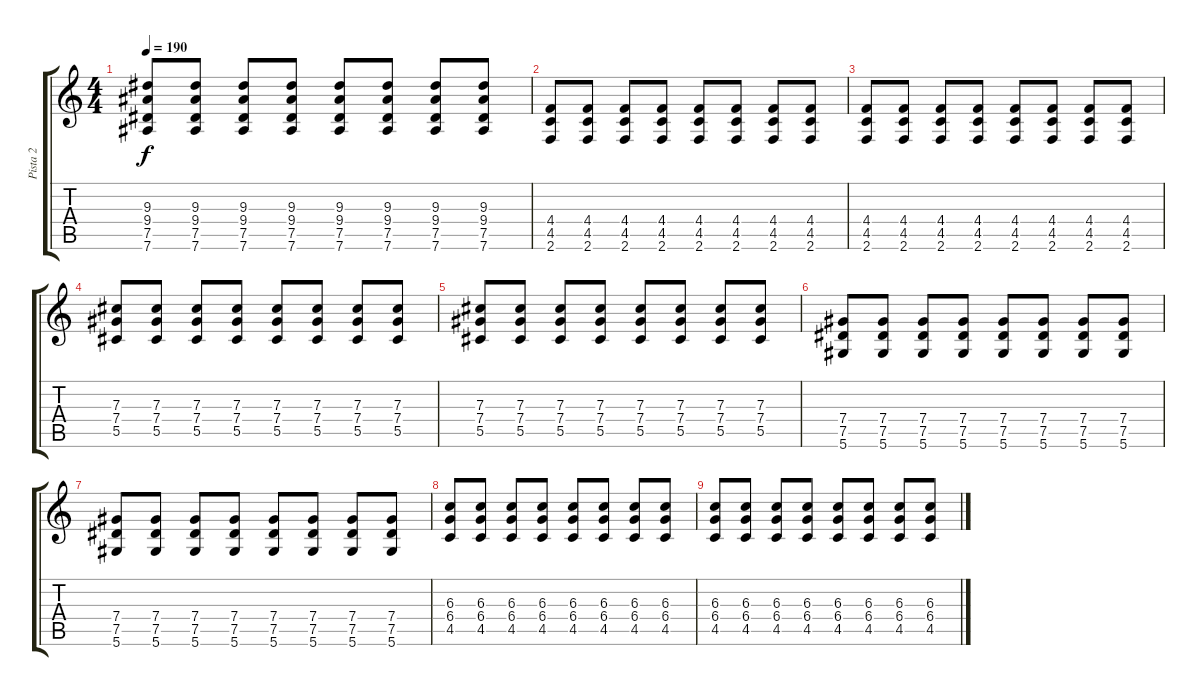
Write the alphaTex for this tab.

\track ("Pista 2" "Pista 2") {instrument overdrivenguitar}
\staff {score tabs}
\tuning (Eb4 Bb3 Gb3 Db3 Ab2 Eb2) {hide}
\ts (4 4)
\tempo 190
\clef g2
\ks c
(9.3 9.4 7.5 7.6).8{dy f} (9.3 9.4 7.5 7.6).8 (9.3 9.4 7.5 7.6).8 (9.3 9.4 7.5 7.6).8 (9.3 9.4 7.5 7.6).8 (9.3 9.4 7.5 7.6).8 (9.3 9.4 7.5 7.6).8 (9.3 9.4 7.5 7.6).8 |
(4.4 4.5 2.6).8 (4.4 4.5 2.6).8 (4.4 4.5 2.6).8 (4.4 4.5 2.6).8 (4.4 4.5 2.6).8 (4.4 4.5 2.6).8 (4.4 4.5 2.6).8 (4.4 4.5 2.6).8 |
(4.4 4.5 2.6).8 (4.4 4.5 2.6).8 (4.4 4.5 2.6).8 (4.4 4.5 2.6).8 (4.4 4.5 2.6).8 (4.4 4.5 2.6).8 (4.4 4.5 2.6).8 (4.4 4.5 2.6).8 |
(7.3 7.4 5.5).8 (7.3 7.4 5.5).8 (7.3 7.4 5.5).8 (7.3 7.4 5.5).8 (7.3 7.4 5.5).8 (7.3 7.4 5.5).8 (7.3 7.4 5.5).8 (7.3 7.4 5.5).8 |
(7.3 7.4 5.5).8 (7.3 7.4 5.5).8 (7.3 7.4 5.5).8 (7.3 7.4 5.5).8 (7.3 7.4 5.5).8 (7.3 7.4 5.5).8 (7.3 7.4 5.5).8 (7.3 7.4 5.5).8 |
(7.4 7.5 5.6).8 (7.4 7.5 5.6).8 (7.4 7.5 5.6).8 (7.4 7.5 5.6).8 (7.4 7.5 5.6).8 (7.4 7.5 5.6).8 (7.4 7.5 5.6).8 (7.4 7.5 5.6).8 |
(7.4 7.5 5.6).8 (7.4 7.5 5.6).8 (7.4 7.5 5.6).8 (7.4 7.5 5.6).8 (7.4 7.5 5.6).8 (7.4 7.5 5.6).8 (7.4 7.5 5.6).8 (7.4 7.5 5.6).8 |
(6.3 6.4 4.5).8 (6.3 6.4 4.5).8 (6.3 6.4 4.5).8 (6.3 6.4 4.5).8 (6.3 6.4 4.5).8 (6.3 6.4 4.5).8 (6.3 6.4 4.5).8 (6.3 6.4 4.5).8 |
(6.3 6.4 4.5).8 (6.3 6.4 4.5).8 (6.3 6.4 4.5).8 (6.3 6.4 4.5).8 (6.3 6.4 4.5).8 (6.3 6.4 4.5).8 (6.3 6.4 4.5).8 (6.3 6.4 4.5).8
